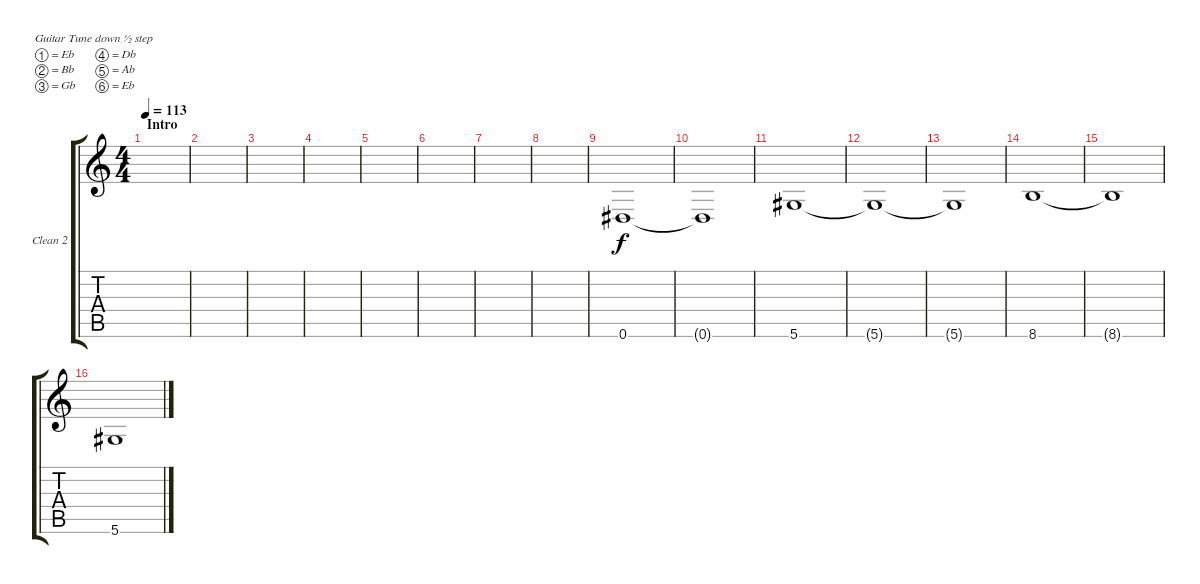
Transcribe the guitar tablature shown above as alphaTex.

\defaultSystemsLayout 4
\bracketExtendMode groupsimilarinstruments
\firstSystemTrackNameOrientation horizontal
\otherSystemsTrackNameOrientation horizontal
\chordDiagramsInScore
\track ("Clean II" "Clean 2") {instrument electricguitarclean}
\staff {score tabs}
\tuning (Eb4 Bb3 Gb3 Db3 Ab2 Eb2)
\ts (4 4)
\section ("" "Intro")
\tempo 113
\clef g2
\ks c
|
|
|
|
|
|
|
|
0.6.1 |
0.6{t}.1 |
5.6.1 |
5.6{t}.1 |
5.6{t}.1 |
8.6.1 |
8.6{t}.1 |
5.6.1
